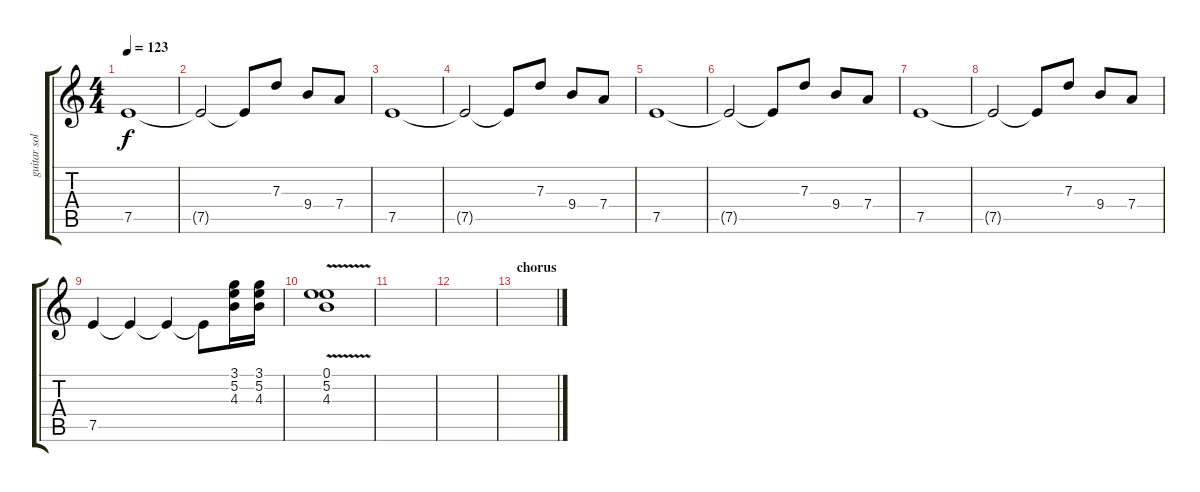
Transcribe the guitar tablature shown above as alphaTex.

\track ("guitar solo" "guitar sol") {instrument electricguitarclean}
\staff {score tabs}
\tuning (E4 B3 G3 D3 A2 E2) {hide}
\ts (4 4)
\tempo 123
\clef g2
\ks c
7.5.1{dy f} |
7.5{t}.2 7.5{t}.8 7.3.8 9.4.8 7.4.8 |
7.5.1 |
7.5{t}.2 7.5{t}.8 7.3.8 9.4.8 7.4.8 |
7.5.1 |
7.5{t}.2 7.5{t}.8 7.3.8 9.4.8 7.4.8 |
7.5.1 |
7.5{t}.2 7.5{t}.8 7.3.8 9.4.8 7.4.8 |
7.5.4 7.5{t}.4 7.5{t}.4 7.5{t}.8 (3.1 5.2 4.3).16 (3.1 5.2 4.3).16 |
(0.1{v} 5.2{v} 4.3{v}).1 |
|
|
\section ("" "chorus")
